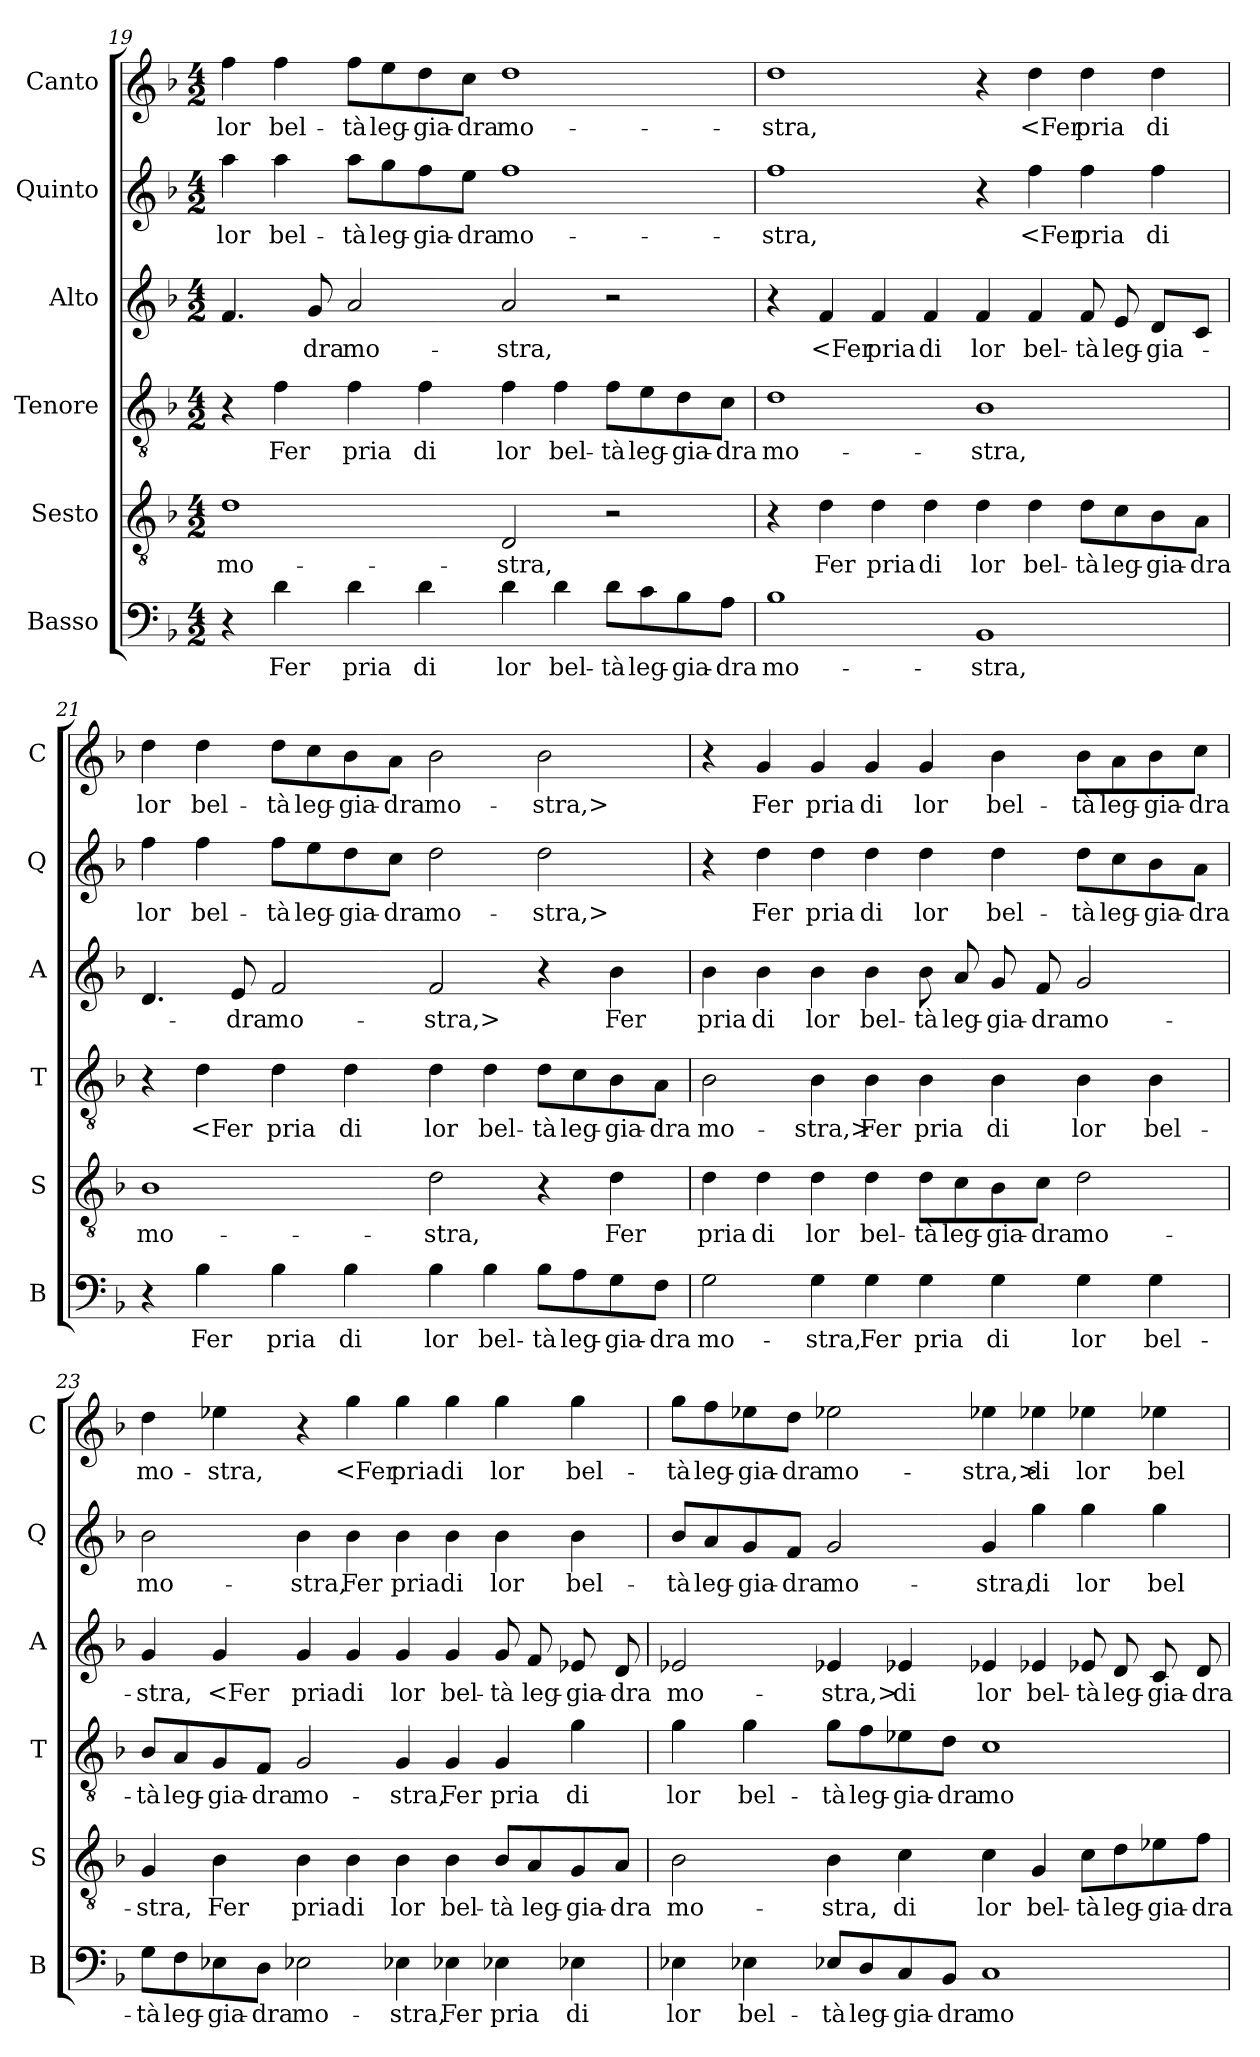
**kern	**text	**kern	**text	**kern	**text	**kern	**text	**kern	**text	**kern	**text
*part6	*part6	*part5	*part5	*part4	*part4	*part3	*part3	*part2	*part2	*part1	*part1
*staff6	*staff6	*staff5	*staff5	*staff4	*staff4	*staff3	*staff3	*staff2	*staff2	*staff1	*staff1
*I"Basso	*	*I"Sesto	*	*I"Tenore	*	*I"Alto	*	*I"Quinto	*	*I"Canto	*
*I'B	*	*I'S	*	*I'T	*	*I'A	*	*I'Q	*	*I'C	*
*clefF4	*	*clefGv2	*	*clefGv2	*	*clefG2	*	*clefG2	*	*clefG2	*
*k[b-]	*	*k[b-]	*	*k[b-]	*	*k[b-]	*	*k[b-]	*	*k[b-]	*
*d:	*	*d:	*	*d:	*	*d:	*	*d:	*	*d:	*
*M4/2	*	*M4/2	*	*M4/2	*	*M4/2	*	*M4/2	*	*M4/2	*
=19	=19	=19	=19	=19	=19	=19	=19	=19	=19	=19	=19
4r	.	1d	mo-	4r	.	4.f	.	4aa	lor	4ff	lor
4d	Fer	.	.	4f	Fer	.	.	4aa	bel-	4ff	bel-
.	.	.	.	.	.	8g	-dra	.	.	.	.
4d	pria	.	.	4f	pria	2a	mo-	8aa\L	-tà	8ff\L	-tà
.	.	.	.	.	.	.	.	8gg\	leg-	8ee\	leg-
4d	di	.	.	4f	di	.	.	8ff\	-gia-	8dd\	-gia-
.	.	.	.	.	.	.	.	8ee\J	-dra	8cc\J	-dra
4d	lor	2D	-stra,	4f	lor	2a	-stra,	1ff	mo-	1dd	mo-
4d	bel-	.	.	4f	bel-	.	.	.	.	.	.
8d\L	-tà	2r	.	8f\L	-tà	2r	.	.	.	.	.
8c\	leg-	.	.	8e\	leg-	.	.	.	.	.	.
8B-\	-gia-	.	.	8d\	-gia-	.	.	.	.	.	.
8A\J	-dra	.	.	8c\J	-dra	.	.	.	.	.	.
=20	=20	=20	=20	=20	=20	=20	=20	=20	=20	=20	=20
1B-	mo-	4r	.	1d	mo-	4r	.	1ff	-stra,	1dd	-stra,
.	.	4d	Fer	.	.	4f	<Fer	.	.	.	.
.	.	4d	pria	.	.	4f	pria	.	.	.	.
.	.	4d	di	.	.	4f	di	.	.	.	.
1BB-	-stra,	4d	lor	1B-	-stra,	4f	lor	4r	.	4r	.
.	.	4d	bel-	.	.	4f	bel-	4ff	<Fer	4dd	<Fer
.	.	8d\L	-tà	.	.	8f	-tà	4ff	pria	4dd	pria
.	.	8c\	leg-	.	.	8e	leg-	.	.	.	.
.	.	8B-\	-gia-	.	.	8dL	-gia-	4ff	di	4dd	di
.	.	8A\J	-dra	.	.	8cJ	.	.	.	.	.
=21	=21	=21	=21	=21	=21	=21	=21	=21	=21	=21	=21
4r	.	1B-	mo-	4r	.	4.d	.	4ff	lor	4dd	lor
4B-	Fer	.	.	4d	<Fer	.	.	4ff	bel-	4dd	bel-
.	.	.	.	.	.	8e	-dra	.	.	.	.
4B-	pria	.	.	4d	pria	2f	mo-	8ff\L	-tà	8dd\L	-tà
.	.	.	.	.	.	.	.	8ee\	leg-	8cc\	leg-
4B-	di	.	.	4d	di	.	.	8dd\	-gia-	8b-\	-gia-
.	.	.	.	.	.	.	.	8cc\J	-dra	8a\J	-dra
4B-	lor	2d	-stra,	4d	lor	2f	-stra,>	2dd	mo-	2b-	mo-
4B-	bel-	.	.	4d	bel-	.	.	.	.	.	.
8B-\L	-tà	4r	.	8d\L	-tà	4r	.	2dd	-stra,>	2b-	-stra,>
8A\	leg-	.	.	8c\	leg-	.	.	.	.	.	.
8G\	-gia-	4d	Fer	8B-\	-gia-	4b-	Fer	.	.	.	.
8F\J	-dra	.	.	8A\J	-dra	.	.	.	.	.	.
=22	=22	=22	=22	=22	=22	=22	=22	=22	=22	=22	=22
2G	mo-	4d	pria	2B-	mo-	4b-	pria	4r	.	4r	.
.	.	4d	di	.	.	4b-	di	4dd	Fer	4g	Fer
4G	-stra,	4d	lor	4B-	-stra,>	4b-	lor	4dd	pria	4g	pria
4G	Fer	4d	bel-	4B-	Fer	4b-	bel-	4dd	di	4g	di
4G	pria	8d\L	-tà	4B-	pria	8b-	-tà	4dd	lor	4g	lor
.	.	8c\	leg-	.	.	8a	leg-	.	.	.	.
4G	di	8B-\	-gia-	4B-	di	8g	-gia-	4dd	bel-	4b-	bel-
.	.	8c\J	-dra	.	.	8f	-dra	.	.	.	.
4G	lor	2d	mo-	4B-	lor	2g	mo-	8dd\L	-tà	8b-\L	-tà
.	.	.	.	.	.	.	.	8cc\	leg-	8a\	leg-
4G	bel-	.	.	4B-	bel-	.	.	8b-\	-gia-	8b-\	-gia-
.	.	.	.	.	.	.	.	8a\J	-dra	8cc\J	-dra
=23	=23	=23	=23	=23	=23	=23	=23	=23	=23	=23	=23
8G\L	-tà	4G	-stra,	8B-/L	-tà	4g	-stra,	2b-	mo-	4dd	mo-
8F\	leg-	.	.	8A/	leg-	.	.	.	.	.	.
8E-X\	-gia-	4B-	Fer	8G/	-gia-	4g	<Fer	.	.	4ee-X	-stra,
8D\J	-dra	.	.	8F/J	-dra	.	.	.	.	.	.
2E-X	mo-	4B-	pria	2G	mo-	4g	pria	4b-	-stra,	4r	.
.	.	4B-	di	.	.	4g	di	4b-	Fer	4gg	<Fer
4E-X	-stra,	4B-	lor	4G	-stra,	4g	lor	4b-	pria	4gg	pria
4E-X	Fer	4B-	bel-	4G	Fer	4g	bel-	4b-	di	4gg	di
4E-X	pria	8B-/L	-tà	4G	pria	8g	-tà	4b-	lor	4gg	lor
.	.	8A/	leg-	.	.	8f	leg-	.	.	.	.
4E-X	di	8G/	-gia-	4g	di	8e-X	-gia-	4b-	bel-	4gg	bel-
.	.	8A/J	-dra	.	.	8d	-dra	.	.	.	.
=24	=24	=24	=24	=24	=24	=24	=24	=24	=24	=24	=24
4E-X	lor	2B-	mo-	4g	lor	2e-X	mo-	8b-/L	-tà	8gg\L	-tà
.	.	.	.	.	.	.	.	8a/	leg-	8ff\	leg-
4E-X	bel-	.	.	4g	bel-	.	.	8g/	-gia-	8ee-X\	-gia-
.	.	.	.	.	.	.	.	8f/J	-dra	8dd\J	-dra
8E-X/L	-tà	4B-	-stra,	8g\L	-tà	4e-X	-stra,>	2g	mo-	2ee-X	mo-
8D/	leg-	.	.	8f\	leg-	.	.	.	.	.	.
8C/	-gia-	4c	di	8e-X\	-gia-	4e-X	di	.	.	.	.
8BB-/J	-dra	.	.	8d\J	-dra	.	.	.	.	.	.
1C	mo-	4c	lor	1c	mo-	4e-X	lor	4g	-stra,	4ee-X	-stra,>
.	.	4G	bel-	.	.	4e-X	bel-	4gg	di	4ee-X	di
.	.	8c\L	-tà	.	.	8e-X	-tà	4gg	lor	4ee-X	lor
.	.	8d\	leg-	.	.	8d	leg-	.	.	.	.
.	.	8e-X\	-gia-	.	.	8c	-gia-	4gg	bel-	4ee-X	bel-
.	.	8f\J	-dra	.	.	8d	-dra	.	.	.	.
=	=	=	=	=	=	=	=	=	=	=	=
*-	*-	*-	*-	*-	*-	*-	*-	*-	*-	*-	*-
